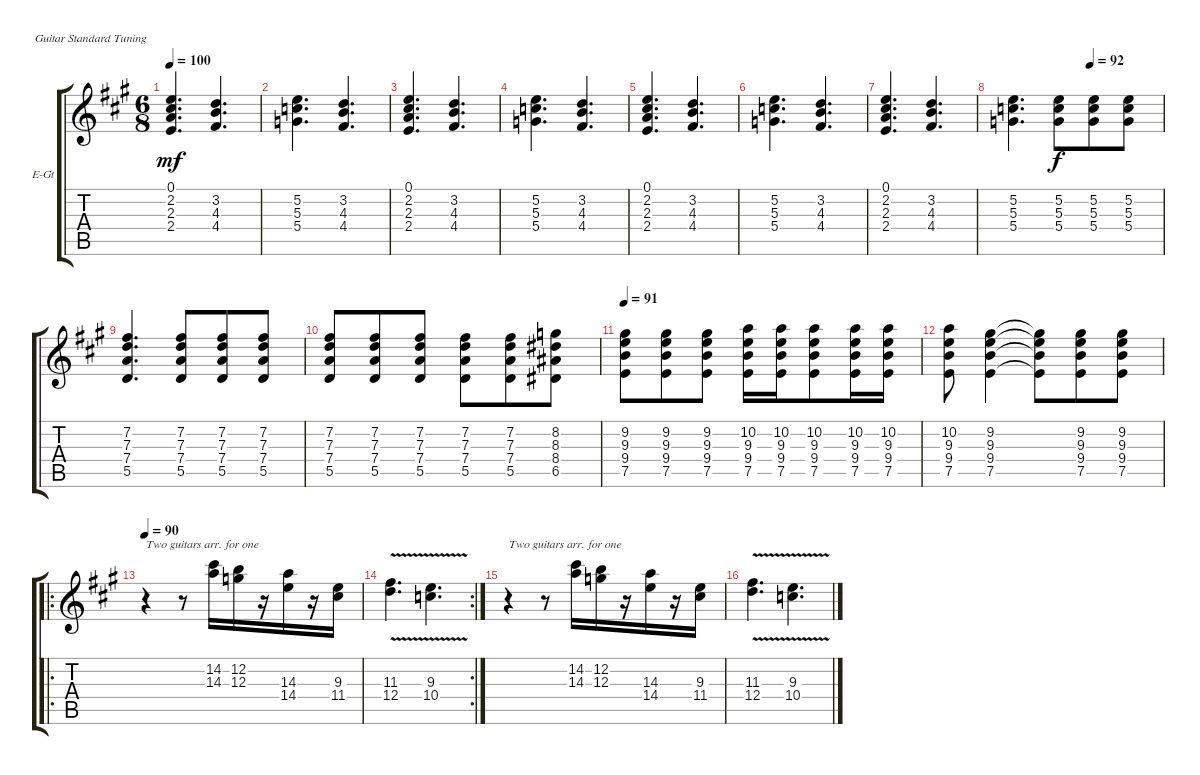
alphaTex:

\bracketExtendMode groupsimilarinstruments
\firstSystemTrackNameOrientation horizontal
\otherSystemsTrackNameOrientation horizontal
\track ("Gtr. 2" "E-Gt") {instrument overdrivenguitar}
\staff {score tabs}
\tuning (E4 B3 G3 D3 A2 E2)
\ts (6 8)
\tempo 100
\clef g2
\ks a
(0.1 2.2 2.3 2.4).4{d dy mf} (3.2 4.3 4.4).4{d} |
(5.2 5.3 5.4).4{d} (3.2 4.3 4.4).4{d} |
(0.1 2.2 2.3 2.4).4{d} (3.2 4.3 4.4).4{d} |
(5.2 5.3 5.4).4{d} (3.2 4.3 4.4).4{d} |
(0.1 2.2 2.3 2.4).4{d} (3.2 4.3 4.4).4{d} |
(5.2 5.3 5.4).4{d} (3.2 4.3 4.4).4{d} |
(0.1 2.2 2.3 2.4).4{d} (3.2 4.3 4.4).4{d} |
\tempo (92 0.51875)
(5.2 5.3 5.4).4{d} (5.2 5.3 5.4).8{dy f} (5.2 5.3 5.4).8 (5.2 5.3 5.4).8 |
(7.2 7.3 7.4 5.5).4{d} (7.2 7.3 7.4 5.5).8 (7.2 7.3 7.4 5.5).8 (7.2 7.3 7.4 5.5).8 |
(7.2 7.3 7.4 5.5).8 (7.2 7.3 7.4 5.5).8 (7.2 7.3 7.4 5.5).8 (7.2 7.3 7.4 5.5).8 (7.2 7.3 7.4 5.5).8 (8.2 8.3 8.4 6.5).8 |
\tempo 91
(9.2 9.3 9.4 7.5).8 (9.2 9.3 9.4 7.5).8 (9.2 9.3 9.4 7.5).8 (10.2 9.3 9.4 7.5).16 (10.2 9.3 9.4 7.5).16 (10.2 9.3 9.4 7.5).8 (10.2 9.3 9.4 7.5).16 (10.2 9.3 9.4 7.5).16 |
(10.2 9.3 9.4 7.5).8 (9.2 9.3 9.4 7.5).4 (9.2{t} 9.3{t} 9.4{t} 7.5{t}).8 (9.2 9.3 9.4 7.5).8 (9.2 9.3 9.4 7.5).8 |
\ro
\tempo 90
r.4{txt "Two guitars arr. for one"} r.8 (14.2 14.3).16 (12.2 12.3).16 r.16 (14.3 14.4).16 r.16 (9.3 11.4).16 |
\rc 2
(11.3{v} 12.4{v}).4{d} (9.3{v} 10.4{v}).4{d} |
r.4{txt "Two guitars arr. for one"} r.8 (14.2 14.3).16 (12.2 12.3).16 r.16 (14.3 14.4).16 r.16 (9.3 11.4).16 |
(11.3{v} 12.4{v}).4{d} (9.3{v} 10.4{v}).4{d}
